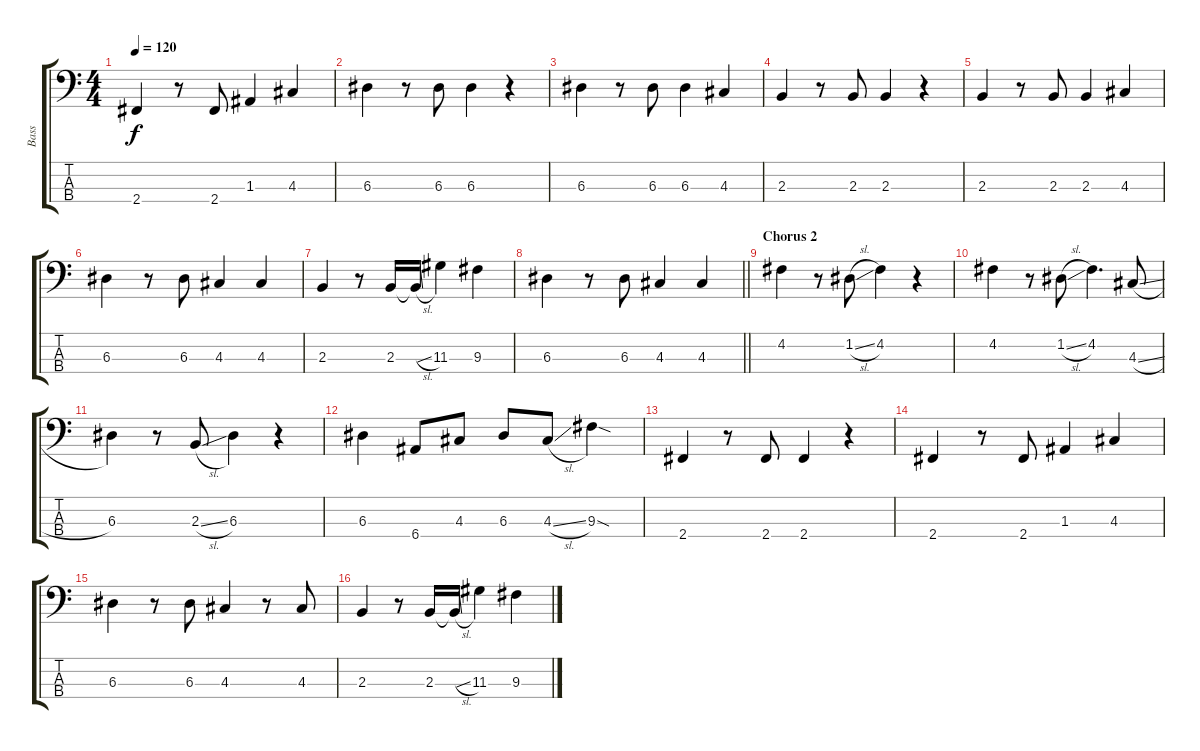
\track ("Bass" "Bass") {instrument fretlessbass}
\staff {score tabs}
\tuning (G2 D2 A1 E1) {hide}
\ts (4 4)
\tempo 120
\clef f4
\ks c
2.4.4{dy f} r.8 2.4.8 1.3.4 4.3.4 |
6.3.4 r.8 6.3.8 6.3.4 r.4 |
6.3.4 r.8 6.3.8 6.3.4 4.3.4 |
2.3.4 r.8 2.3.8 2.3.4 r.4 |
2.3.4 r.8 2.3.8 2.3.4 4.3.4 |
6.3.4 r.8 6.3.8 4.3.4 4.3.4 |
2.3.4 r.8 2.3.16 2.3{sl t}.16 11.3.4 9.3.4 |
\barLineRight lightlight
6.3.4 r.8 6.3.8 4.3.4 4.3.4 |
\section ("" "Chorus 2")
4.2.4 r.8 1.2{sl}.8 4.2.4 r.4 |
4.2.4 r.8 1.2{sl}.8 4.2.4{d} 4.3{sl}.8 |
6.3.4 r.8 2.3{sl}.8 6.3.4 r.4 |
6.3.4 6.4.8 4.3.8 6.3.8 4.3{sl}.8 9.3{sod}.4 |
2.4.4 r.8 2.4.8 2.4.4 r.4 |
2.4.4 r.8 2.4.8 1.3.4 4.3.4 |
6.3.4 r.8 6.3.8 4.3.4 r.8 4.3.8 |
2.3.4 r.8 2.3.16 2.3{sl t}.16 11.3.4 9.3.4
